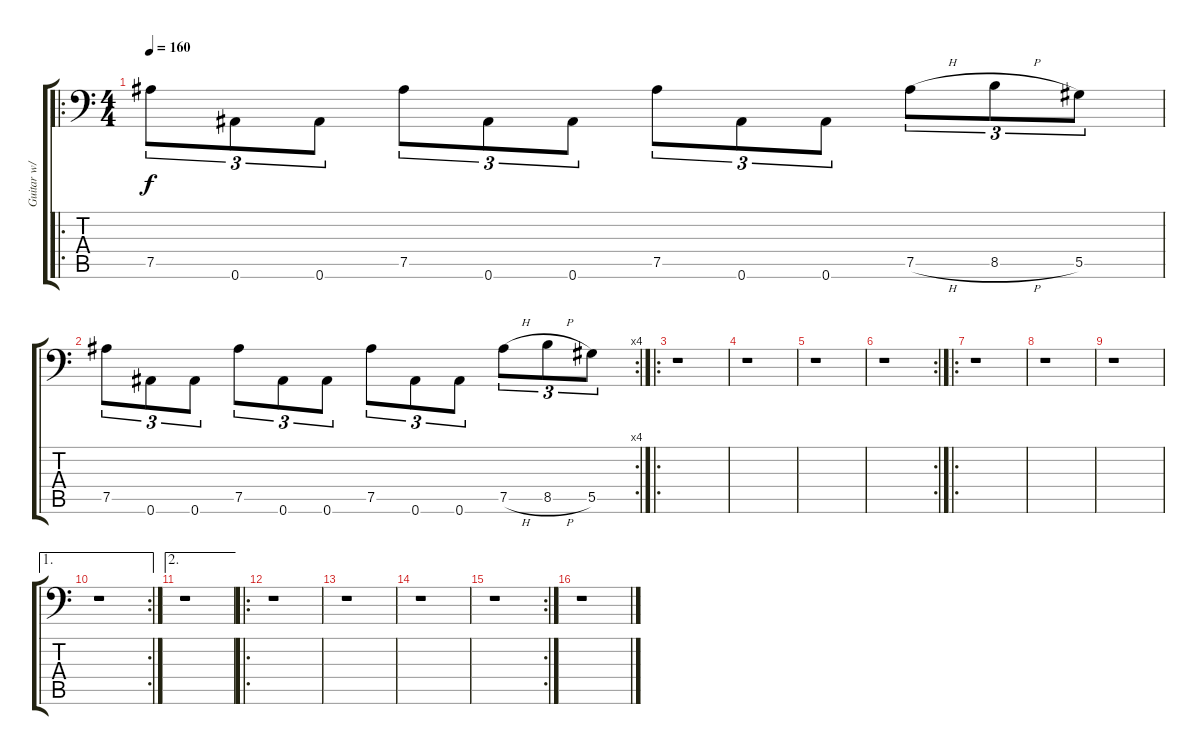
\track ("Guitar w/ Pitch Shifter" "Guitar w/ ") {instrument distortionguitar}
\staff {score tabs}
\tuning (Bb3 F3 Db3 Ab2 Eb2 Bb1) {hide}
\ro
\ts (4 4)
\tempo 160
\clef f4
\ks c
7.5.8{tu (3 2) dy f instrument distortionguitar} 0.6.8{tu (3 2)} 0.6.8{tu (3 2)} 7.5.8{tu (3 2)} 0.6.8{tu (3 2)} 0.6.8{tu (3 2)} 7.5.8{tu (3 2)} 0.6.8{tu (3 2)} 0.6.8{tu (3 2)} 7.5{h}.8{tu (3 2)} 8.5{h}.8{tu (3 2)} 5.5.8{tu (3 2)} |
\rc 4
7.5.8{tu (3 2)} 0.6.8{tu (3 2)} 0.6.8{tu (3 2)} 7.5.8{tu (3 2)} 0.6.8{tu (3 2)} 0.6.8{tu (3 2)} 7.5.8{tu (3 2)} 0.6.8{tu (3 2)} 0.6.8{tu (3 2)} 7.5{h}.8{tu (3 2)} 8.5{h}.8{tu (3 2)} 5.5.8{tu (3 2)} |
\ro
r.1 |
r.1 |
r.1 |
\rc 2
r.1 |
\ro
r.1 |
r.1 |
r.1 |
\ae 1
\rc 2
r.1 |
\ae 2
r.1 |
\ro
r.1 |
r.1 |
r.1 |
\rc 2
r.1 |
r.1
